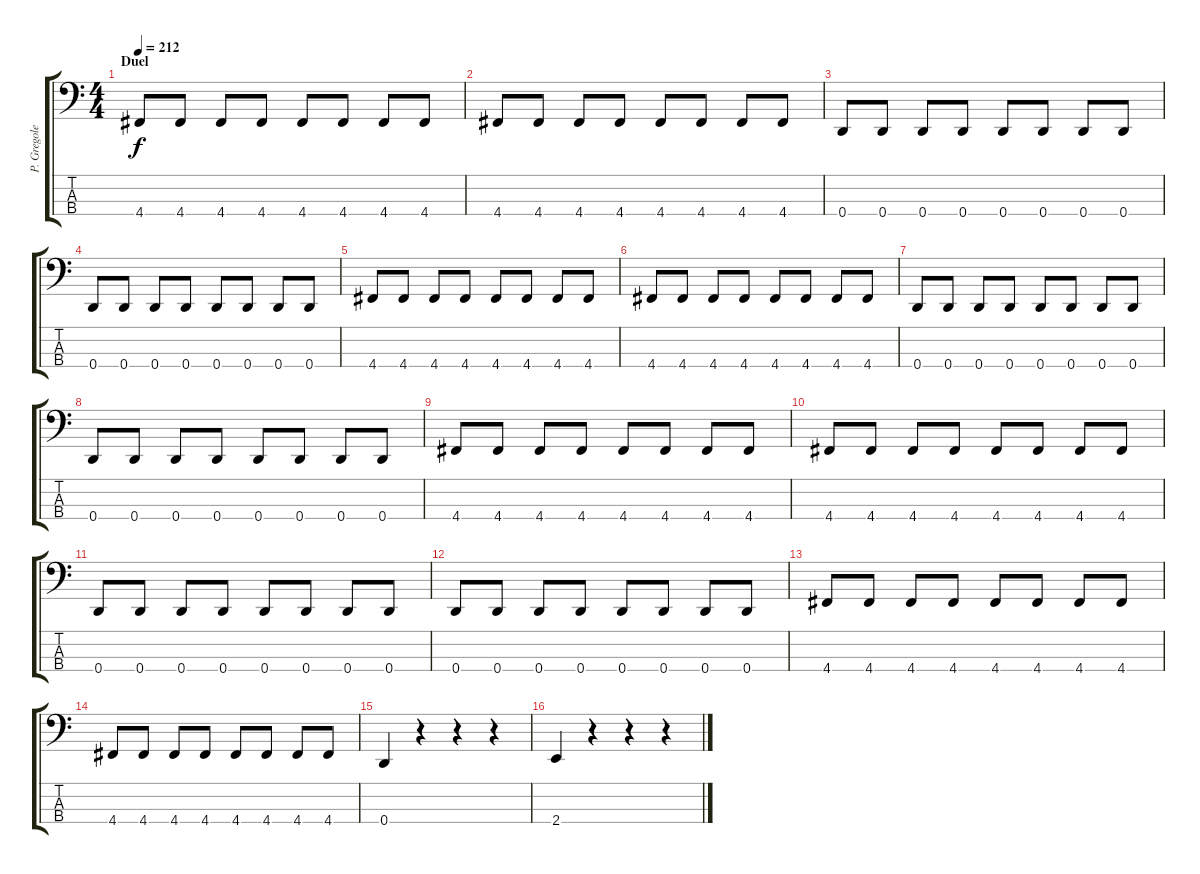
\track ("P. Gregoletto" "P. Gregole") {instrument electricbassfinger}
\staff {score tabs}
\tuning (G2 D2 A1 D1) {hide}
\ts (4 4)
\section ("" "Duel")
\tempo 212
\clef f4
\ks c
4.4.8{dy f} 4.4.8 4.4.8 4.4.8 4.4.8 4.4.8 4.4.8 4.4.8 |
4.4.8 4.4.8 4.4.8 4.4.8 4.4.8 4.4.8 4.4.8 4.4.8 |
0.4.8 0.4.8 0.4.8 0.4.8 0.4.8 0.4.8 0.4.8 0.4.8 |
0.4.8 0.4.8 0.4.8 0.4.8 0.4.8 0.4.8 0.4.8 0.4.8 |
4.4.8 4.4.8 4.4.8 4.4.8 4.4.8 4.4.8 4.4.8 4.4.8 |
4.4.8 4.4.8 4.4.8 4.4.8 4.4.8 4.4.8 4.4.8 4.4.8 |
0.4.8 0.4.8 0.4.8 0.4.8 0.4.8 0.4.8 0.4.8 0.4.8 |
0.4.8 0.4.8 0.4.8 0.4.8 0.4.8 0.4.8 0.4.8 0.4.8 |
4.4.8 4.4.8 4.4.8 4.4.8 4.4.8 4.4.8 4.4.8 4.4.8 |
4.4.8 4.4.8 4.4.8 4.4.8 4.4.8 4.4.8 4.4.8 4.4.8 |
0.4.8 0.4.8 0.4.8 0.4.8 0.4.8 0.4.8 0.4.8 0.4.8 |
0.4.8 0.4.8 0.4.8 0.4.8 0.4.8 0.4.8 0.4.8 0.4.8 |
4.4.8 4.4.8 4.4.8 4.4.8 4.4.8 4.4.8 4.4.8 4.4.8 |
4.4.8 4.4.8 4.4.8 4.4.8 4.4.8 4.4.8 4.4.8 4.4.8 |
0.4.4 r.4 r.4 r.4 |
2.4.4 r.4 r.4 r.4
